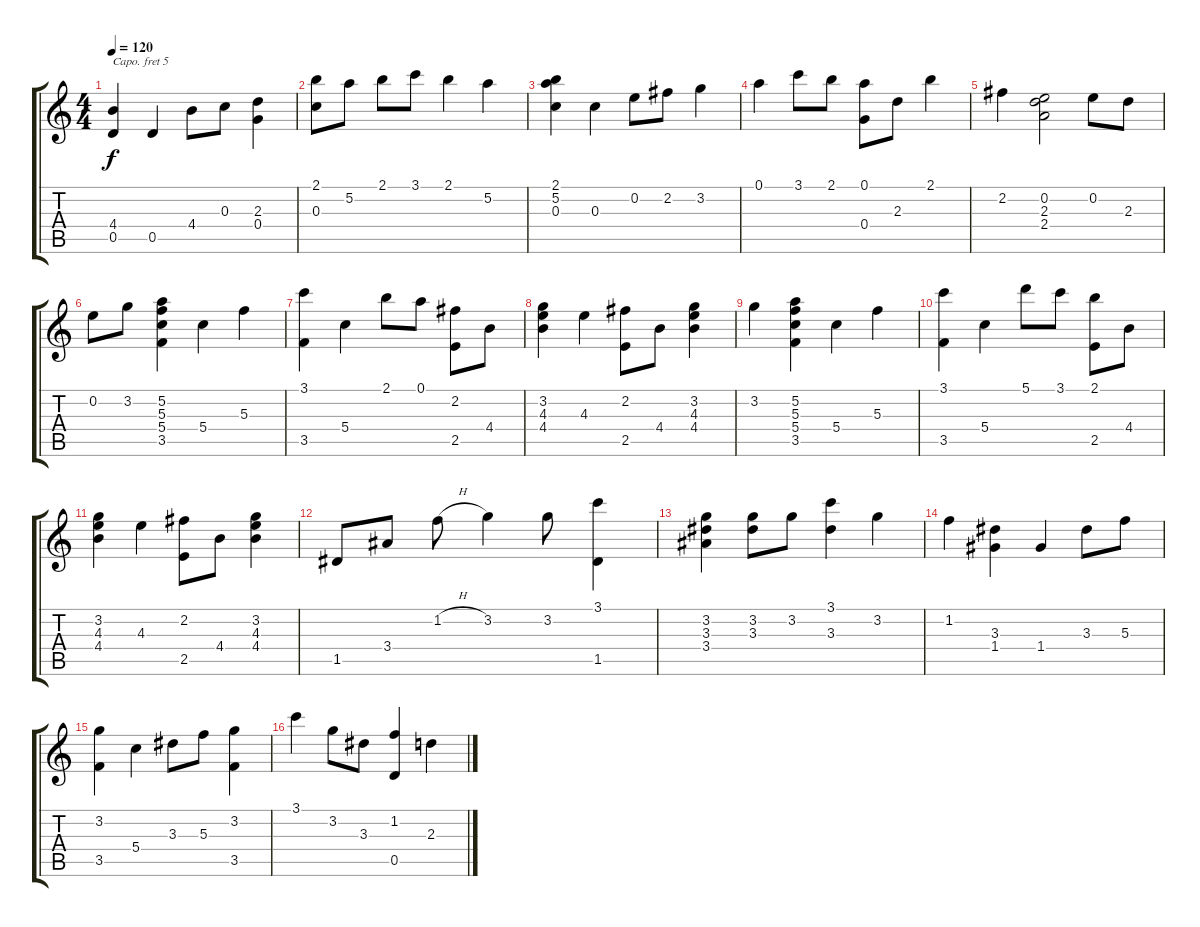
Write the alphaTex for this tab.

\track "" {instrument acousticguitarsteel}
\staff {score tabs}
\capo 5
\tuning (E4 B3 G3 D3 A2 E2) {hide}
\ts (4 4)
\tempo 120
\clef g2
\ks c
(4.4 0.5).4{dy f} 0.5.4 4.4.8 0.3.8 (2.3 0.4).4 |
(2.1 0.3).8 5.2.8 2.1.8 3.1.8 2.1.4 5.2.4 |
(2.1 5.2 0.3).4 0.3.4 0.2.8 2.2.8 3.2.4 |
0.1.4 3.1.8 2.1.8 (0.1 0.4).8 2.3.8 2.1.4 |
2.2.4 (0.2 2.3 2.4).2 0.2.8 2.3.8 |
0.2.8 3.2.8 (5.2 5.3 5.4 3.5).4 5.4.4 5.3.4 |
(3.1 3.5).4 5.4.4 2.1.8 0.1.8 (2.2 2.5).8 4.4.8 |
(3.2 4.3 4.4).4 4.3.4 (2.2 2.5).8 4.4.8 (3.2 4.3 4.4).4 |
3.2.4 (5.2 5.3 5.4 3.5).4 5.4.4 5.3.4 |
(3.1 3.5).4 5.4.4 5.1.8 3.1.8 (2.1 2.5).8 4.4.8 |
(3.2 4.3 4.4).4 4.3.4 (2.2 2.5).8 4.4.8 (3.2 4.3 4.4).4 |
1.5.8 3.4.8 1.2{h}.8 3.2.4 3.2.8 (3.1 1.5).4 |
(3.2 3.3 3.4).4 (3.2 3.3).8 3.2.8 (3.1 3.3).4 3.2.4 |
1.2.4 (3.3 1.4).4 1.4.4 3.3.8 5.3.8 |
(3.2 3.5).4 5.4.4 3.3.8 5.3.8 (3.2 3.5).4 |
3.1.4 3.2.8 3.3.8 (1.2 0.5).4 2.3.4
